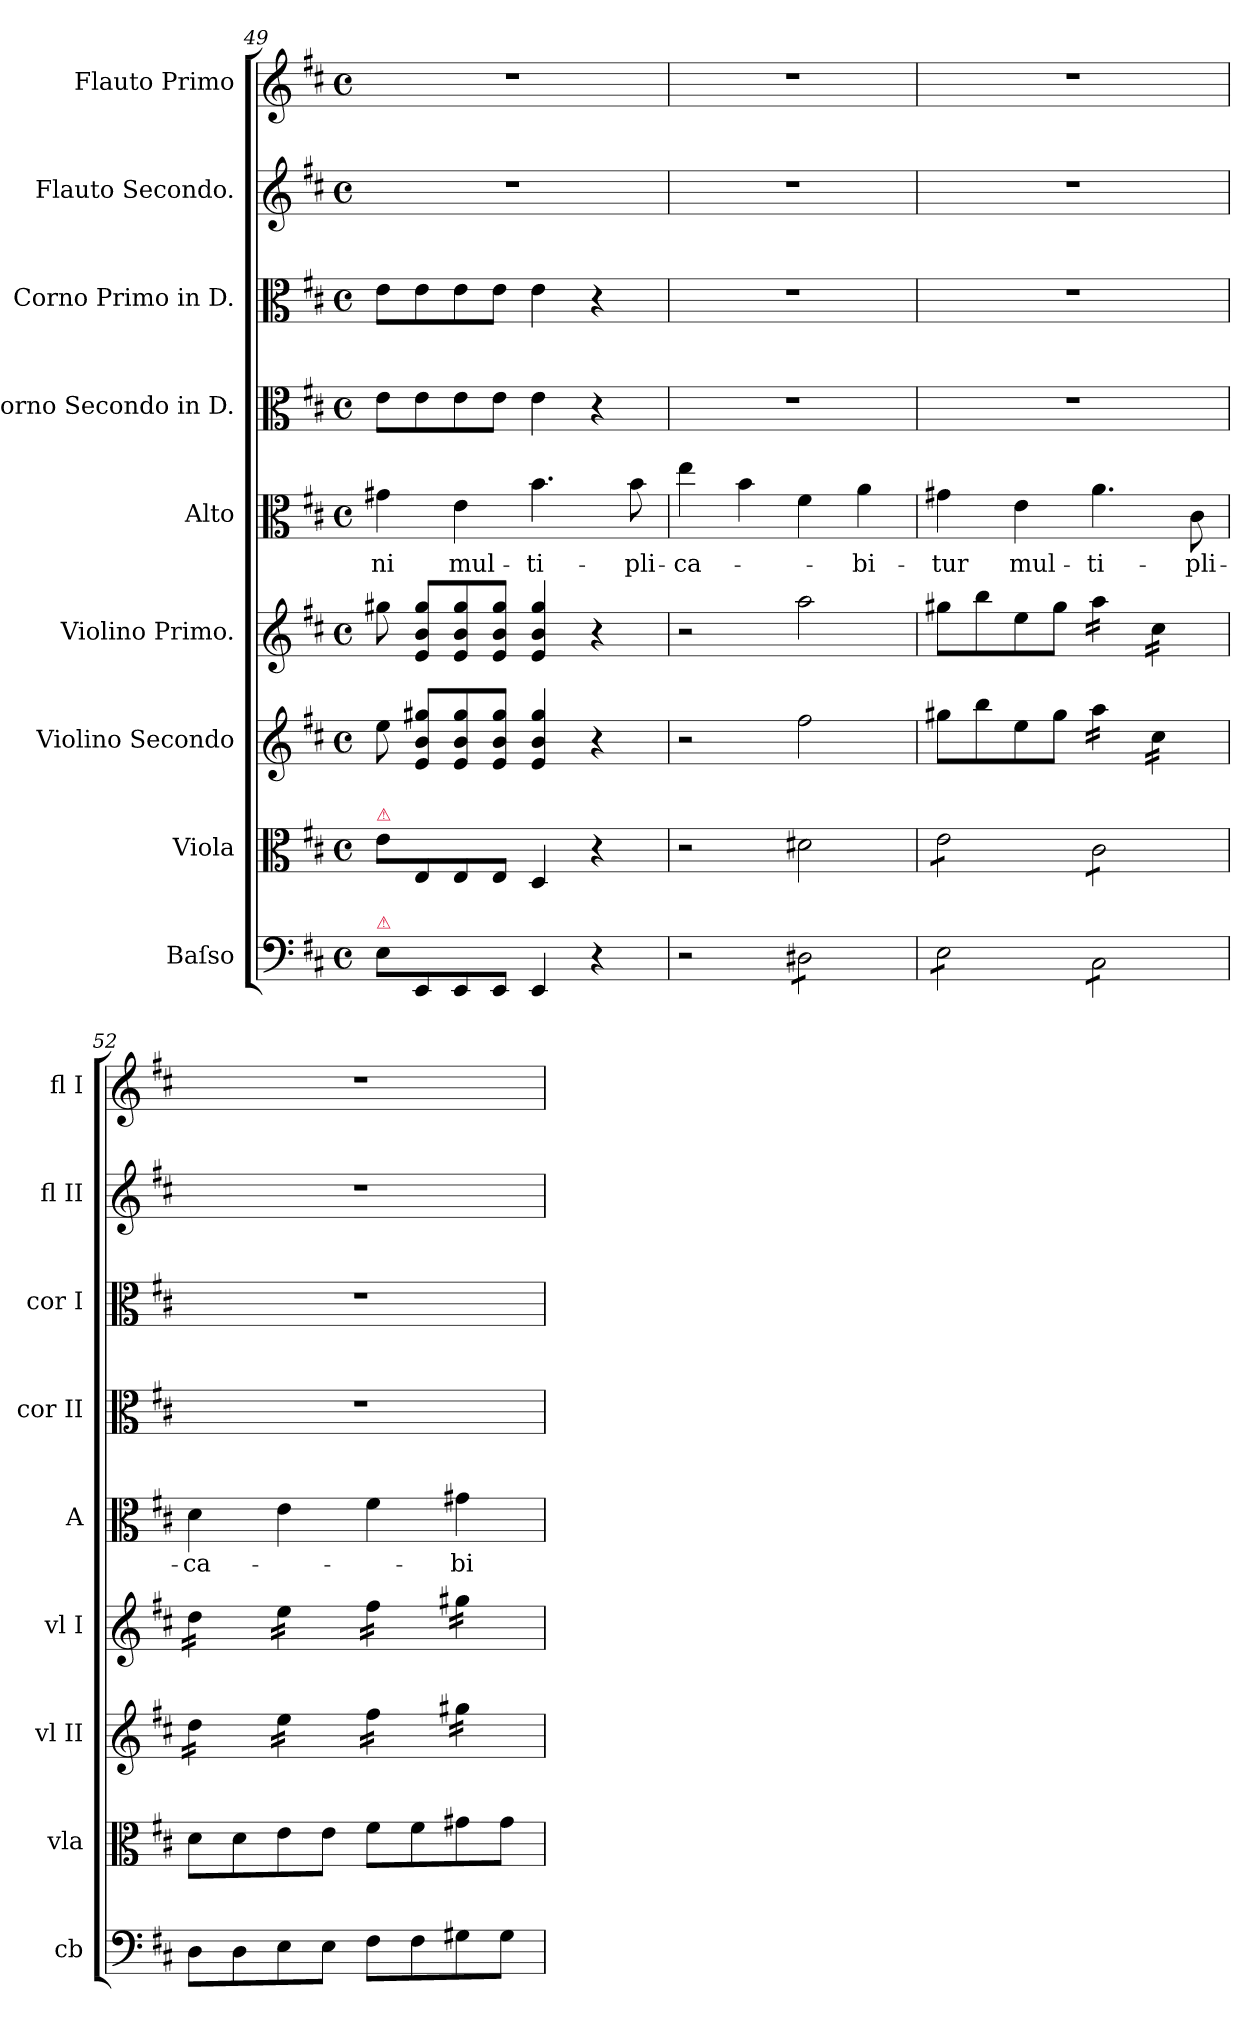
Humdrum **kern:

**kern	**kern	**kern	**kern	**kern	**text	**kern	**kern	**kern	**kern
*part9	*part8	*part7	*part6	*part5	*part5	*part4	*part3	*part2	*part1
*staff9	*staff8	*staff7	*staff6	*staff5	*staff5	*staff4	*staff3	*staff2	*staff1
*I"Baſso	*I"Viola	*I"Violino Secondo	*I"Violino Primo.	*I"Alto	*	*I"Corno Secondo in D.	*I"Corno Primo in D.	*I"Flauto Secondo.	*I"Flauto Primo
*I'cb	*I'vla	*I'vl II	*I'vl I	*I'A	*	*I'cor II	*I'cor I	*I'fl II	*I'fl I
*clefF4	*clefC3	*clefG2	*clefG2	*clefC3	*	*clefC3	*clefC3	*clefG2	*clefG2
*k[f#c#]	*k[f#c#]	*k[f#c#]	*k[f#c#]	*k[f#c#]	*	*k[f#c#]	*k[f#c#]	*k[f#c#]	*k[f#c#]
*D:	*D:	*D:	*D:	*D:	*	*D:	*D:	*D:	*D:
*M4/4	*M4/4	*M4/4	*M4/4	*M4/4	*	*M4/4	*M4/4	*M4/4	*M4/4
*met(c)	*met(c)	*met(c)	*met(c)	*met(c)	*	*met(c)	*met(c)	*met(c)	*met(c)
=49	=49	=49	=49	=49	=49	=49	=49	=49	=49
!	!LO:TX:a:color=crimson:t=⚠	!	!	!	!	!	!	!	!
!LO:TX:a:color=crimson:t=⚠	!	!	!	!	!	!	!	!	!
8E\L	8e\L	8ee\	8gg#X\	4g#X\	-ni	8e\L	8e\L	1r	1r
8EE/	8E/	8e/ 8b/ 8gg#X/L	8e/ 8b/ 8gg#/L	.	.	8e\	8e\	.	.
8EE/	8E/	8e/ 8b/ 8gg#/	8e/ 8b/ 8gg#/	4e\	mul-	8e\	8e\	.	.
8EE/J	8E/J	8e/ 8b/ 8gg#/J	8e/ 8b/ 8gg#/J	.	.	8e\J	8e\J	.	.
4EE/	4D/	4e/ 4b/ 4gg#/	4e/ 4b/ 4gg#/	4.b\	-ti-	4e\	4e\	.	.
4r	4r	4r	4r	.	.	4r	4r	.	.
.	.	.	.	8b\	-pli-	.	.	.	.
=50	=50	=50	=50	=50	=50	=50	=50	=50	=50
2r	2r	2r	2r	4ee\	-ca-	1r	1r	1r	1r
.	.	.	.	4b\	.	.	.	.	.
*tremolo	*	*	*	*	*	*	*	*	*
8D#X\L	2d#X\	2ff#\	2aa\	4f#\	.	.	.	.	.
8D#X\	.	.	.	.	.	.	.	.	.
8D#X\	.	.	.	4a\	-bi-	.	.	.	.
8D#X\J	.	.	.	.	.	.	.	.	.
=51	=51	=51	=51	=51	=51	=51	=51	=51	=51
*	*tremolo	*	*	*	*	*	*	*	*
8E\L	8e\L	8gg#X\L	8gg#X\L	4g#X\	-tur	1r	1r	1r	1r
8E\	8e\	8bb\	8bb\	.	.	.	.	.	.
8E\	8e\	8ee\	8ee\	4e\	mul-	.	.	.	.
8E\J	8e\J	8gg#\J	8gg#\J	.	.	.	.	.	.
*	*	*tremolo	*	*	*	*	*	*	*
*	*	*	*tremolo	*	*	*	*	*	*
8C#\L	8c#\L	16aa\LL	16aa\LL	4.a\	-ti-	.	.	.	.
.	.	16aa\	16aa\	.	.	.	.	.	.
8C#\	8c#\	16aa\	16aa\	.	.	.	.	.	.
.	.	16aa\JJ	16aa\JJ	.	.	.	.	.	.
8C#\	8c#\	16cc#\LL	16cc#\LL	.	.	.	.	.	.
.	.	16cc#\	16cc#\	.	.	.	.	.	.
8C#\J	8c#\J	16cc#\	16cc#\	8c#\	-pli-	.	.	.	.
*	*Xtremolo	*	*	*	*	*	*	*	*
*Xtremolo	*	*	*	*	*	*	*	*	*
.	.	16cc#\JJ	16cc#\JJ	.	.	.	.	.	.
=52	=52	=52	=52	=52	=52	=52	=52	=52	=52
8D\L	8d\L	16dd\LL	16dd\LL	4d\	-ca-	1r	1r	1r	1r
.	.	16dd\	16dd\	.	.	.	.	.	.
8D\	8d\	16dd\	16dd\	.	.	.	.	.	.
.	.	16dd\JJ	16dd\JJ	.	.	.	.	.	.
8E\	8e\	16ee\LL	16ee\LL	4e\	.	.	.	.	.
.	.	16ee\	16ee\	.	.	.	.	.	.
8E\J	8e\J	16ee\	16ee\	.	.	.	.	.	.
.	.	16ee\JJ	16ee\JJ	.	.	.	.	.	.
8F#\L	8f#\L	16ff#\LL	16ff#\LL	4f#\	.	.	.	.	.
.	.	16ff#\	16ff#\	.	.	.	.	.	.
8F#\	8f#\	16ff#\	16ff#\	.	.	.	.	.	.
.	.	16ff#\JJ	16ff#\JJ	.	.	.	.	.	.
8G#X\	8g#X\	16gg#X\LL	16gg#X\LL	4g#X\	-bi-	.	.	.	.
.	.	16gg#X\	16gg#X\	.	.	.	.	.	.
8G#\J	8g#\J	16gg#X\	16gg#X\	.	.	.	.	.	.
.	.	16gg#X\JJ	16gg#X\JJ	.	.	.	.	.	.
*	*	*	*Xtremolo	*	*	*	*	*	*
*	*	*Xtremolo	*	*	*	*	*	*	*
=	=	=	=	=	=	=	=	=	=
*-	*-	*-	*-	*-	*-	*-	*-	*-	*-
